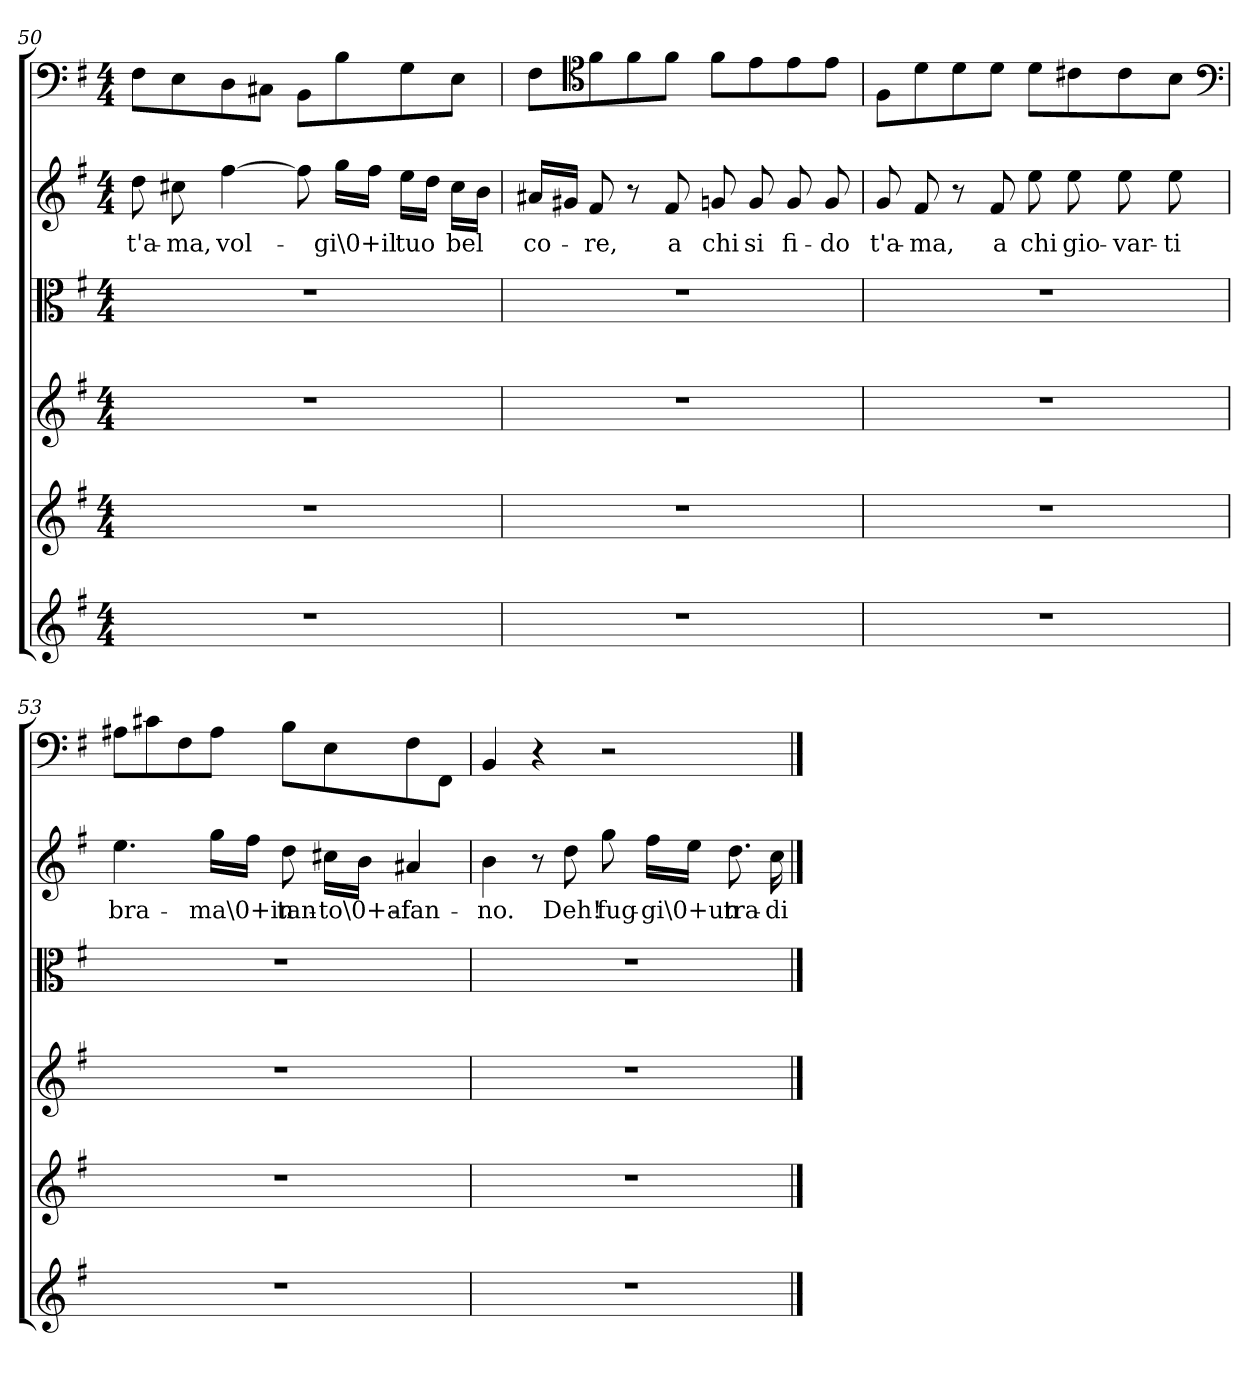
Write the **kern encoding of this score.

**kern	**kern	**kern	**kern	**kern	**text	**kern
*part6	*part5	*part4	*part3	*part2	*part2	*part1
*staff6	*staff5	*staff4	*staff3	*staff2	*staff2	*staff1
*clefG2	*clefG2	*clefG2	*clefC3	*clefG2	*	*clefF4
*k[f#]	*k[f#]	*k[f#]	*k[f#]	*k[f#]	*	*k[f#]
*G:	*G:	*G:	*G:	*G:	*	*G:
*M4/4	*M4/4	*M4/4	*M4/4	*M4/4	*	*M4/4
=50	=50	=50	=50	=50	=50	=50
1r	1r	1r	1r	8dd\	t'a-	8F#\L
.	.	.	.	8cc#X\	-ma,	8E\
.	.	.	.	[4ff#\	vol-	8D\
.	.	.	.	.	.	8C#X\J
.	.	.	.	8ff#\]	.	8BB\L
.	.	.	.	16gg\LL	-gi\0+il	8B\
.	.	.	.	16ff#\JJ	.	.
.	.	.	.	16ee\LL	tuo	8G\
.	.	.	.	16dd\JJ	.	.
.	.	.	.	16cc#\LL	bel	8E\J
.	.	.	.	16b\JJ	.	.
=51	=51	=51	=51	=51	=51	=51
1r	1r	1r	1r	16a#X/LL	co-	8F#\L
.	.	.	.	16g#X/JJ	.	.
*	*	*	*	*	*	*clefC4
.	.	.	.	8f#/	-re,	8f#\
.	.	.	.	8r	.	8f#\
.	.	.	.	8f#/	a	8f#\J
.	.	.	.	8gn/	chi	8f#\L
.	.	.	.	8g/	si	8e\
.	.	.	.	8g/	fi-	8e\
.	.	.	.	8g/	-do	8e\J
=52	=52	=52	=52	=52	=52	=52
1r	1r	1r	1r	8g/	t'a-	8F#\L
.	.	.	.	8f#/	-ma,	8d\
.	.	.	.	8r	.	8d\
.	.	.	.	8f#/	a	8d\J
.	.	.	.	8ee\	chi	8d\L
.	.	.	.	8ee\	gio-	8c#X\
.	.	.	.	8ee\	-var-	8c#\
.	.	.	.	8ee\	-ti	8B\J
*	*	*	*	*	*	*clefF4
=53	=53	=53	=53	=53	=53	=53
1r	1r	1r	1r	4.ee\	bra-	8A#X\L
.	.	.	.	.	.	8c#X\
.	.	.	.	.	.	8F#\
.	.	.	.	16gg\LL	-ma\0+in	8A#\J
.	.	.	.	16ff#\JJ	.	.
.	.	.	.	8dd\	tan-	8B\L
.	.	.	.	16cc#X\LL	-to\0+af-	8E\
.	.	.	.	16b\JJ	.	.
.	.	.	.	4a#X/	-fan-	8F#\
.	.	.	.	.	.	8FF#\J
=54	=54	=54	=54	=54	=54	=54
1r	1r	1r	1r	4b\	-no.	4BB/
.	.	.	.	8r	.	4r
.	.	.	.	8dd\	Deh!	.
.	.	.	.	8gg\	fug-	2r
.	.	.	.	16ff#\LL	-gi\0+un	.
.	.	.	.	16ee\JJ	.	.
.	.	.	.	8.dd\	tra-	.
.	.	.	.	16cc\	-di-	.
==	==	==	==	==	==	==
*-	*-	*-	*-	*-	*-	*-
